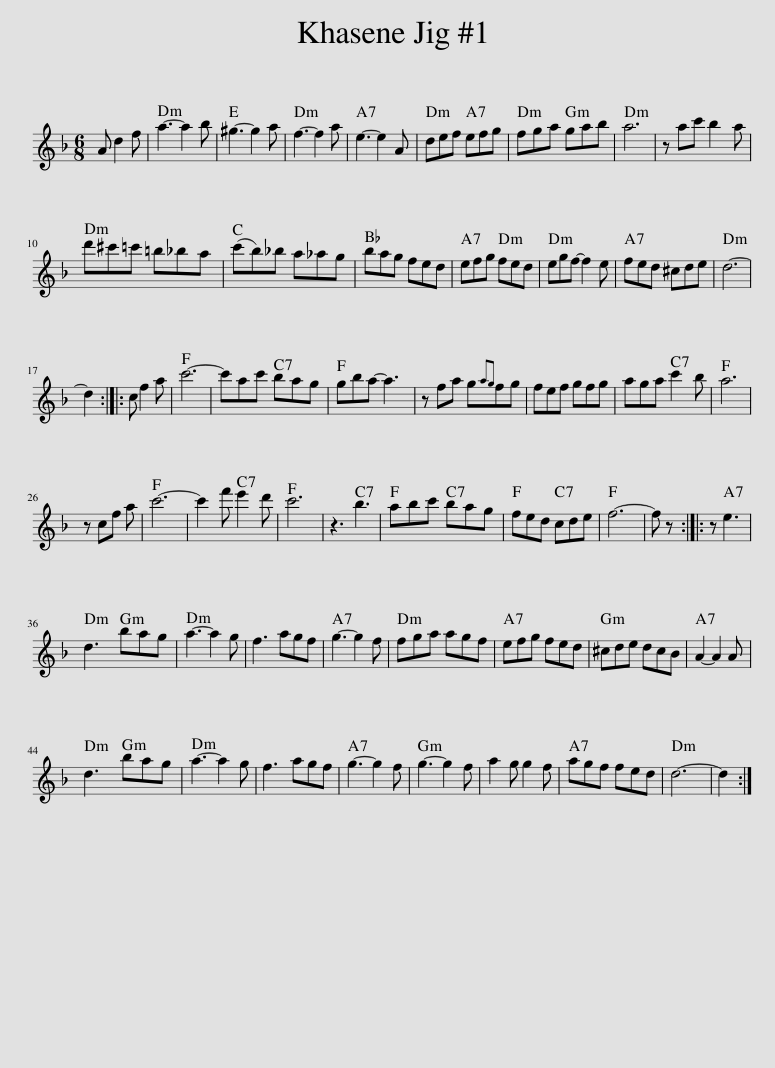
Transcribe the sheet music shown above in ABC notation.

X:1
L:1/8
M:6/8
I:linebreak $
K:Dmin
V:1 treble
V:1
 A d2 f | a3- a2 b | ^g3- g2 a | f3- f2 a | e3- e2 A | %5
 def efg | fga gab | a6 | z ac' b2 a |$ d'^c'=c' =b_ba | %10
 (c'b)_b a_ag | bag fed | efg fed | egf- f2 e | fed ^cde | %15
 d6- |$ d2 :: c f2 a | c'6- | c'ac' bag | %20
 gba- a3 | z fa g{ag}fg | fef gfg | aga c'2 b | a6 |$ %25
 z cf a | c'6- | c'2 f' e'2 d' | c'6 | z3 b3 | %30
 abc' bag | fed cde | f6- | f z :: z e3 |$ %35
 d3 bag | a3- a2 g | f3 agf | g3- g2 f | fga agf | %40
 efg fed | ^cde dcB | A2- A2 A |$ d3 bag | a3- a2 g | %45
 f3 agf | g3- g2 f | g3- g2 f | a2 g g2 f | agf fed | %50
 d6- | d2 :| %52
